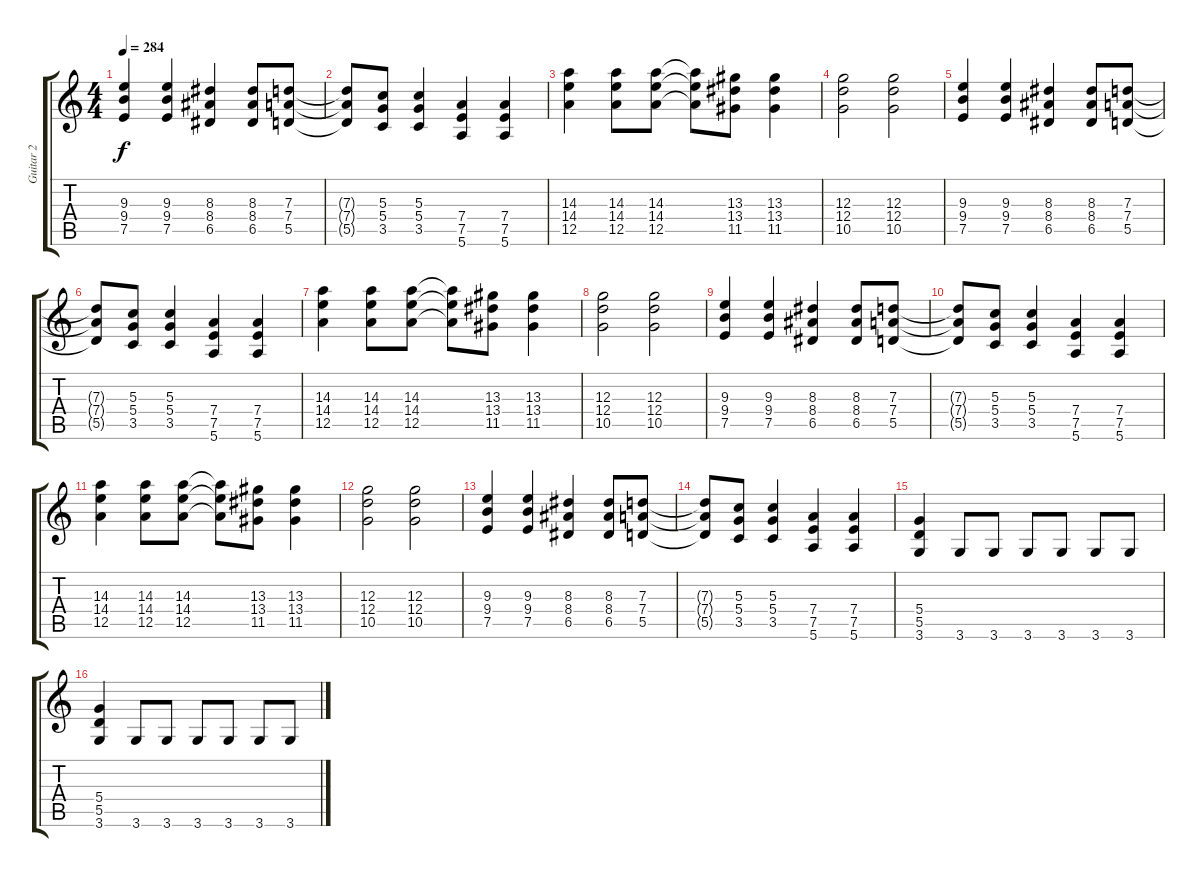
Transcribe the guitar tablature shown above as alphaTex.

\track ("Guitar 2" "Guitar 2") {instrument distortionguitar}
\staff {score tabs}
\tuning (E4 B3 G3 D3 A2 E2) {hide}
\ts (4 4)
\tempo 284
\clef g2
\ks c
(9.3 9.4 7.5).4{dy f} (9.3 9.4 7.5).4 (8.3 8.4 6.5).4 (8.3 8.4 6.5).8 (7.3 7.4 5.5).8 |
(7.3{t} 7.4{t} 5.5{t}).8 (5.3 5.4 3.5).8 (5.3 5.4 3.5).4 (7.4 7.5 5.6).4 (7.4 7.5 5.6).4 |
(14.3 14.4 12.5).4 (14.3 14.4 12.5).8 (14.3 14.4 12.5).8 (14.3{t} 14.4{t} 12.5{t}).8 (13.3 13.4 11.5).8 (13.3 13.4 11.5).4 |
(12.3 12.4 10.5).2 (12.3 12.4 10.5).2 |
(9.3 9.4 7.5).4 (9.3 9.4 7.5).4 (8.3 8.4 6.5).4 (8.3 8.4 6.5).8 (7.3 7.4 5.5).8 |
(7.3{t} 7.4{t} 5.5{t}).8 (5.3 5.4 3.5).8 (5.3 5.4 3.5).4 (7.4 7.5 5.6).4 (7.4 7.5 5.6).4 |
(14.3 14.4 12.5).4 (14.3 14.4 12.5).8 (14.3 14.4 12.5).8 (14.3{t} 14.4{t} 12.5{t}).8 (13.3 13.4 11.5).8 (13.3 13.4 11.5).4 |
(12.3 12.4 10.5).2 (12.3 12.4 10.5).2 |
(9.3 9.4 7.5).4 (9.3 9.4 7.5).4 (8.3 8.4 6.5).4 (8.3 8.4 6.5).8 (7.3 7.4 5.5).8 |
(7.3{t} 7.4{t} 5.5{t}).8 (5.3 5.4 3.5).8 (5.3 5.4 3.5).4 (7.4 7.5 5.6).4 (7.4 7.5 5.6).4 |
(14.3 14.4 12.5).4 (14.3 14.4 12.5).8 (14.3 14.4 12.5).8 (14.3{t} 14.4{t} 12.5{t}).8 (13.3 13.4 11.5).8 (13.3 13.4 11.5).4 |
(12.3 12.4 10.5).2 (12.3 12.4 10.5).2 |
(9.3 9.4 7.5).4 (9.3 9.4 7.5).4 (8.3 8.4 6.5).4 (8.3 8.4 6.5).8 (7.3 7.4 5.5).8 |
(7.3{t} 7.4{t} 5.5{t}).8 (5.3 5.4 3.5).8 (5.3 5.4 3.5).4 (7.4 7.5 5.6).4 (7.4 7.5 5.6).4 |
(5.4 5.5 3.6).4 3.6.8 3.6.8 3.6.8 3.6.8 3.6.8 3.6.8 |
(5.4 5.5 3.6).4 3.6.8 3.6.8 3.6.8 3.6.8 3.6.8 3.6.8
